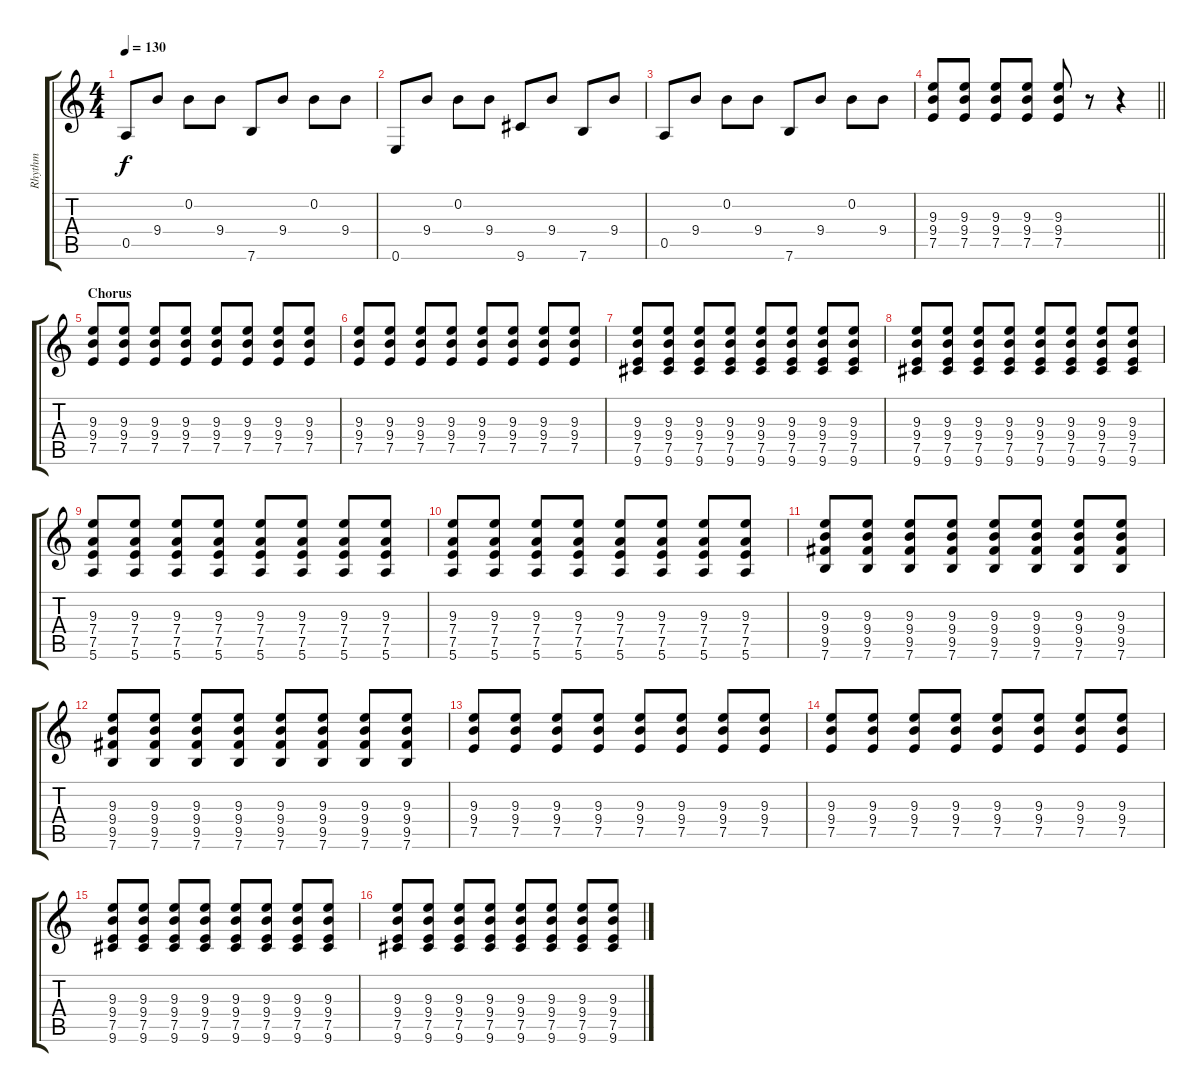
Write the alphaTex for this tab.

\track ("Rhythm" "Rhythm") {instrument electricguitarjazz}
\staff {score tabs}
\tuning (E4 B3 G3 D3 A2 E2) {hide}
\ts (4 4)
\tempo 130
\clef g2
\ks c
0.5.8{dy f} 9.4.8 0.2.8 9.4.8 7.6.8 9.4.8 0.2.8 9.4.8 |
0.6.8 9.4.8 0.2.8 9.4.8 9.6.8 9.4.8 7.6.8 9.4.8 |
0.5.8 9.4.8 0.2.8 9.4.8 7.6.8 9.4.8 0.2.8 9.4.8 |
\barLineRight lightlight
(9.3 9.4 7.5).8 (9.3 9.4 7.5).8 (9.3 9.4 7.5).8 (9.3 9.4 7.5).8 (9.3 9.4 7.5).8 r.8 r.4 |
\section ("" "Chorus")
(9.3 9.4 7.5).8 (9.3 9.4 7.5).8 (9.3 9.4 7.5).8 (9.3 9.4 7.5).8 (9.3 9.4 7.5).8 (9.3 9.4 7.5).8 (9.3 9.4 7.5).8 (9.3 9.4 7.5).8 |
(9.3 9.4 7.5).8 (9.3 9.4 7.5).8 (9.3 9.4 7.5).8 (9.3 9.4 7.5).8 (9.3 9.4 7.5).8 (9.3 9.4 7.5).8 (9.3 9.4 7.5).8 (9.3 9.4 7.5).8 |
(9.3 9.4 7.5 9.6).8 (9.3 9.4 7.5 9.6).8 (9.3 9.4 7.5 9.6).8 (9.3 9.4 7.5 9.6).8 (9.3 9.4 7.5 9.6).8 (9.3 9.4 7.5 9.6).8 (9.3 9.4 7.5 9.6).8 (9.3 9.4 7.5 9.6).8 |
(9.3 9.4 7.5 9.6).8 (9.3 9.4 7.5 9.6).8 (9.3 9.4 7.5 9.6).8 (9.3 9.4 7.5 9.6).8 (9.3 9.4 7.5 9.6).8 (9.3 9.4 7.5 9.6).8 (9.3 9.4 7.5 9.6).8 (9.3 9.4 7.5 9.6).8 |
(9.3 7.4 7.5 5.6).8 (9.3 7.4 7.5 5.6).8 (9.3 7.4 7.5 5.6).8 (9.3 7.4 7.5 5.6).8 (9.3 7.4 7.5 5.6).8 (9.3 7.4 7.5 5.6).8 (9.3 7.4 7.5 5.6).8 (9.3 7.4 7.5 5.6).8 |
(9.3 7.4 7.5 5.6).8 (9.3 7.4 7.5 5.6).8 (9.3 7.4 7.5 5.6).8 (9.3 7.4 7.5 5.6).8 (9.3 7.4 7.5 5.6).8 (9.3 7.4 7.5 5.6).8 (9.3 7.4 7.5 5.6).8 (9.3 7.4 7.5 5.6).8 |
(9.3 9.4 9.5 7.6).8 (9.3 9.4 9.5 7.6).8 (9.3 9.4 9.5 7.6).8 (9.3 9.4 9.5 7.6).8 (9.3 9.4 9.5 7.6).8 (9.3 9.4 9.5 7.6).8 (9.3 9.4 9.5 7.6).8 (9.3 9.4 9.5 7.6).8 |
(9.3 9.4 9.5 7.6).8 (9.3 9.4 9.5 7.6).8 (9.3 9.4 9.5 7.6).8 (9.3 9.4 9.5 7.6).8 (9.3 9.4 9.5 7.6).8 (9.3 9.4 9.5 7.6).8 (9.3 9.4 9.5 7.6).8 (9.3 9.4 9.5 7.6).8 |
(9.3 9.4 7.5).8 (9.3 9.4 7.5).8 (9.3 9.4 7.5).8 (9.3 9.4 7.5).8 (9.3 9.4 7.5).8 (9.3 9.4 7.5).8 (9.3 9.4 7.5).8 (9.3 9.4 7.5).8 |
(9.3 9.4 7.5).8 (9.3 9.4 7.5).8 (9.3 9.4 7.5).8 (9.3 9.4 7.5).8 (9.3 9.4 7.5).8 (9.3 9.4 7.5).8 (9.3 9.4 7.5).8 (9.3 9.4 7.5).8 |
(9.3 9.4 7.5 9.6).8 (9.3 9.4 7.5 9.6).8 (9.3 9.4 7.5 9.6).8 (9.3 9.4 7.5 9.6).8 (9.3 9.4 7.5 9.6).8 (9.3 9.4 7.5 9.6).8 (9.3 9.4 7.5 9.6).8 (9.3 9.4 7.5 9.6).8 |
(9.3 9.4 7.5 9.6).8 (9.3 9.4 7.5 9.6).8 (9.3 9.4 7.5 9.6).8 (9.3 9.4 7.5 9.6).8 (9.3 9.4 7.5 9.6).8 (9.3 9.4 7.5 9.6).8 (9.3 9.4 7.5 9.6).8 (9.3 9.4 7.5 9.6).8
